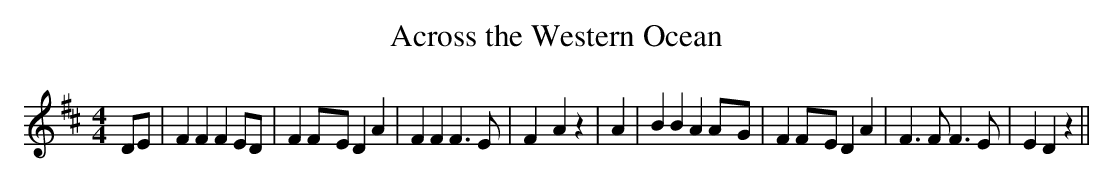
X:1
T:Across the Western Ocean
M:4/4
L:1/4
K:D
 D/2E/2| F F F E/2D/2| FF/2-E/2 D A| F F F3/2 E/2| F- A z| A| B B AA/2-G/2|\
 FF/2-E/2 D A| F3/2 F/2 F3/2 E/2| E D z||
